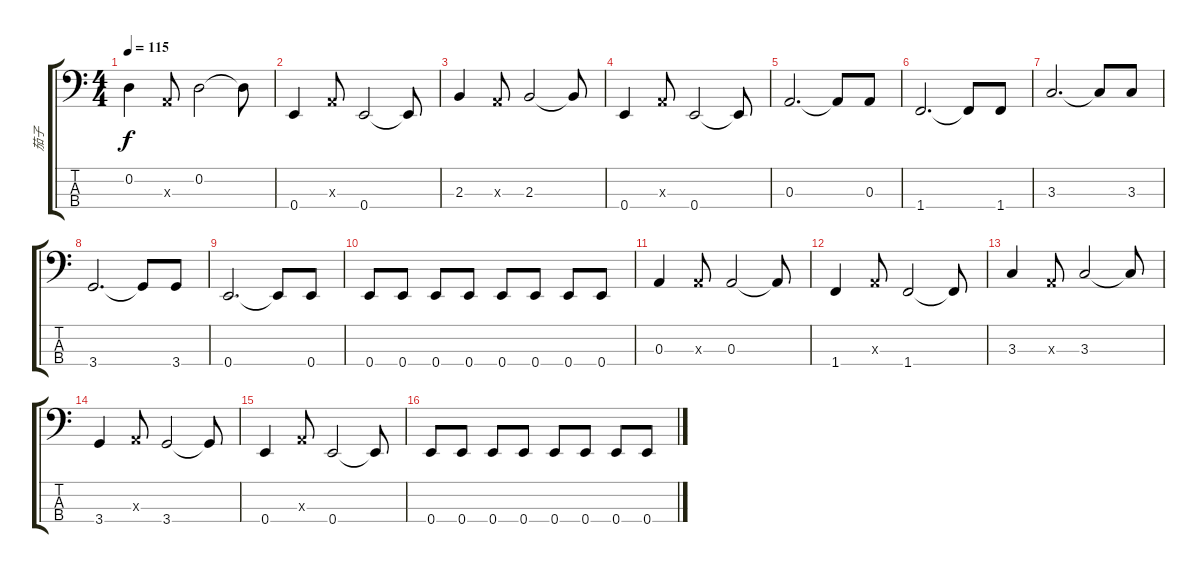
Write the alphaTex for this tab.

\track ("茄子" "茄子") {instrument electricbassfinger}
\staff {score tabs}
\tuning (G2 D2 A1 E1) {hide}
\ts (4 4)
\tempo 115
\clef f4
\ks c
0.2.4{dy f} 0.3{x}.8 0.2.2 0.2{t}.8 |
0.4.4 0.3{x}.8 0.4.2 0.4{t}.8 |
2.3.4 0.3{x}.8 2.3.2 2.3{t}.8 |
0.4.4 0.3{x}.8 0.4.2 0.4{t}.8 |
0.3.2{d} 0.3{t}.8 0.3.8 |
1.4.2{d} 1.4{t}.8 1.4.8 |
3.3.2{d} 3.3{t}.8 3.3.8 |
3.4.2{d} 3.4{t}.8 3.4.8 |
0.4.2{d} 0.4{t}.8 0.4.8 |
0.4.8 0.4.8 0.4.8 0.4.8 0.4.8 0.4.8 0.4.8 0.4.8 |
0.3.4 0.3{x}.8 0.3.2 0.3{t}.8 |
1.4.4 0.3{x}.8 1.4.2 1.4{t}.8 |
3.3.4 0.3{x}.8 3.3.2 3.3{t}.8 |
3.4.4 0.3{x}.8 3.4.2 3.4{t}.8 |
0.4.4 0.3{x}.8 0.4.2 0.4{t}.8 |
0.4.8 0.4.8 0.4.8 0.4.8 0.4.8 0.4.8 0.4.8 0.4.8
